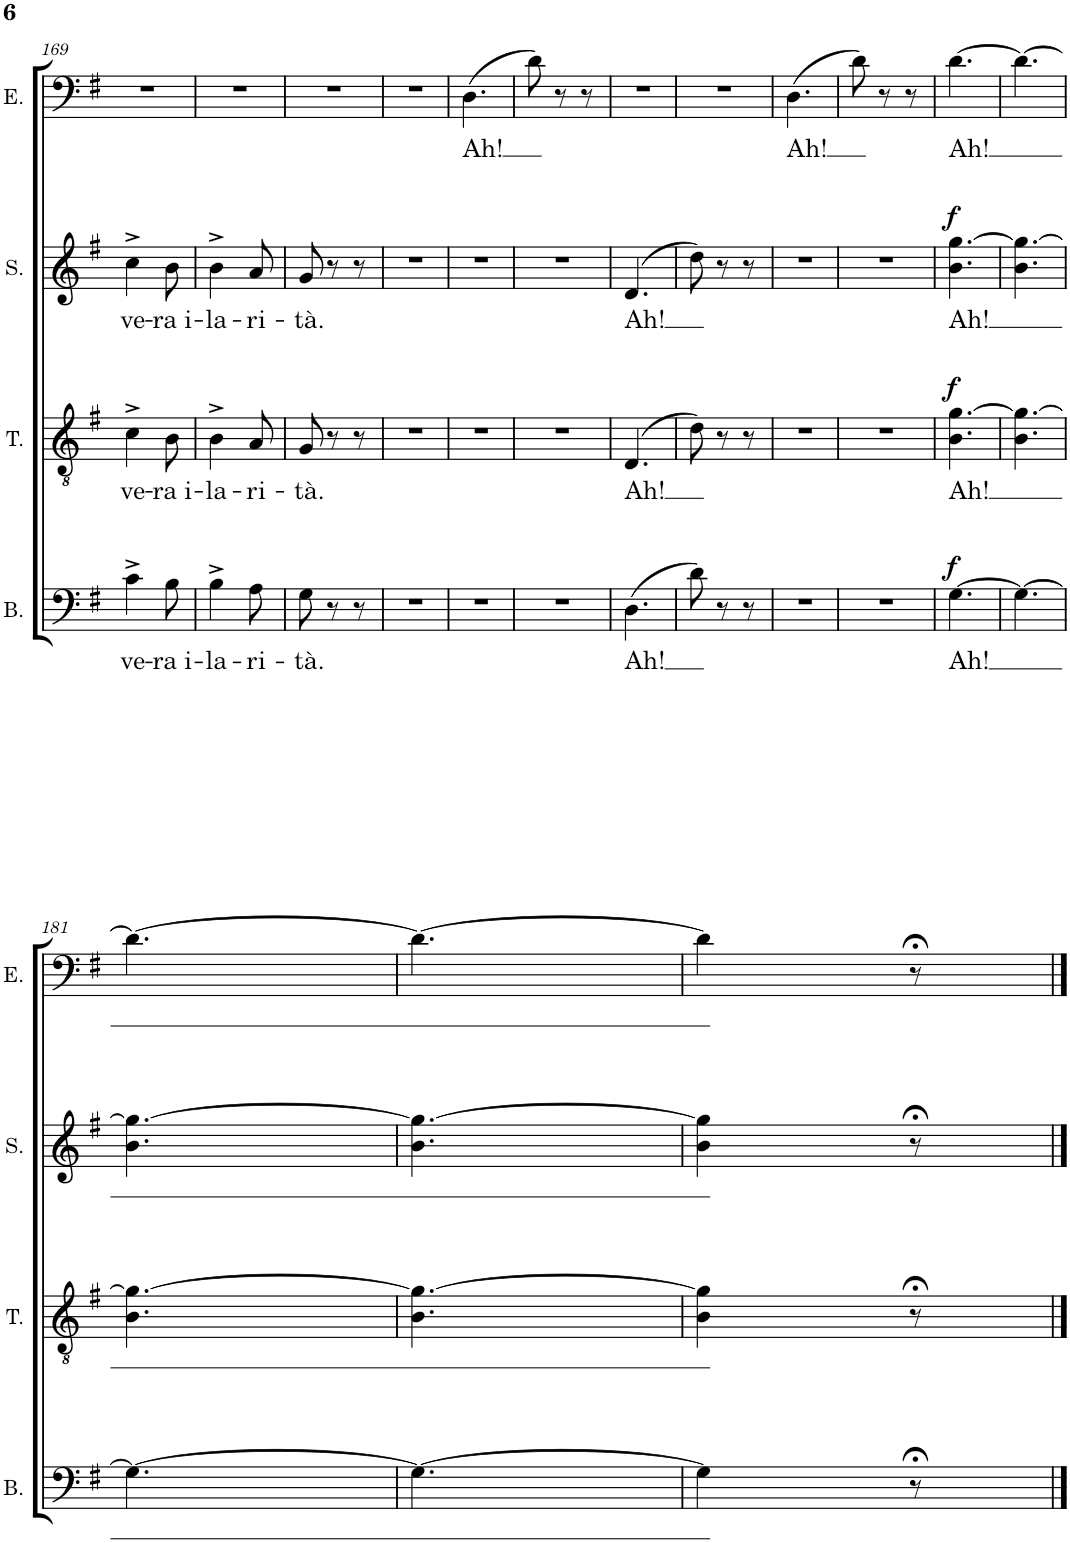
**kern	**text	**dynam	**kern	**text	**dynam	**kern	**text	**dynam	**kern	**text
*part4	*part4	*part4	*part3	*part3	*part3	*part2	*part2	*part2	*part1	*part1
*staff4	*staff4	*staff4	*staff3	*staff3	*staff3	*staff2	*staff2	*staff2	*staff1	*staff1
*I"Bass	*	*	*I"Tenor	*	*	*I"Soprano	*	*	*I"Enrico	*
*I'B.	*	*	*I'T.	*	*	*I'S.	*	*	*I'E.	*
!!LO:PB:g=z
*clefF4	*	*	*clefGv2	*	*	*clefG2	*	*	*clefF4	*
*k[f#]	*	*	*k[f#]	*	*	*k[f#]	*	*	*k[f#]	*
*M3/8	*	*	*M3/8	*	*	*M3/8	*	*	*M3/8	*
=169	=169	=169	=169	=169	=169	=169	=169	=169	=169	=169
!	!LO:LY:b	!	!	!LO:LY:b	!	!	!LO:LY:b	!	!	!
4c^\	ve-	.	4c^\	ve-	.	4cc^\	ve-	.	4.r	.
!	!LO:LY:b	!	!	!LO:LY:b	!	!	!LO:LY:b	!	!	!
8B\	-ra i-	.	8B\	-ra i-	.	8b\	-ra i-	.	.	.
=170	=170	=170	=170	=170	=170	=170	=170	=170	=170	=170
!	!LO:LY:b	!	!	!LO:LY:b	!	!	!LO:LY:b	!	!	!
4B^\	-la-	.	4B^\	-la-	.	4b^\	-la-	.	4.r	.
!	!LO:LY:b	!	!	!LO:LY:b	!	!	!LO:LY:b	!	!	!
8A\	-ri-	.	8A/	-ri-	.	8a/	-ri-	.	.	.
=171	=171	=171	=171	=171	=171	=171	=171	=171	=171	=171
!	!LO:LY:b	!	!	!LO:LY:b	!	!	!LO:LY:b	!	!	!
8G\	-tà.	.	8G/	-tà.	.	8g/	-tà.	.	4.r	.
8r	.	.	8r	.	.	8r	.	.	.	.
8r	.	.	8r	.	.	8r	.	.	.	.
=172	=172	=172	=172	=172	=172	=172	=172	=172	=172	=172
4.r	.	.	4.r	.	.	4.r	.	.	4.r	.
=173	=173	=173	=173	=173	=173	=173	=173	=173	=173	=173
!	!	!	!	!	!	!	!	!	!	!LO:LY:b
4.r	.	.	4.r	.	.	4.r	.	.	(4.D\	Ah!
=174	=174	=174	=174	=174	=174	=174	=174	=174	=174	=174
4.r	.	.	4.r	.	.	4.r	.	.	8d\)	.
.	.	.	.	.	.	.	.	.	8r	.
.	.	.	.	.	.	.	.	.	8r	.
=175	=175	=175	=175	=175	=175	=175	=175	=175	=175	=175
!	!LO:LY:b	!	!	!LO:LY:b	!	!	!LO:LY:b	!	!	!
(>4.D\	Ah!	.	(>4.D/	Ah!	.	(>4.d/	Ah!	.	4.r	.
=176	=176	=176	=176	=176	=176	=176	=176	=176	=176	=176
8d\)	.	.	8d\)	.	.	8dd\)	.	.	4.r	.
8r	.	.	8r	.	.	8r	.	.	.	.
8r	.	.	8r	.	.	8r	.	.	.	.
=177	=177	=177	=177	=177	=177	=177	=177	=177	=177	=177
!	!	!	!	!	!	!	!	!	!	!LO:LY:b
4.r	.	.	4.r	.	.	4.r	.	.	(4.D\	Ah!
=178	=178	=178	=178	=178	=178	=178	=178	=178	=178	=178
4.r	.	.	4.r	.	.	4.r	.	.	8d\)	.
.	.	.	.	.	.	.	.	.	8r	.
.	.	.	.	.	.	.	.	.	8r	.
=179	=179	=179	=179	=179	=179	=179	=179	=179	=179	=179
!	!LO:LY:b	!LO:DY:a	!	!LO:LY:b	!LO:DY:a	!	!LO:LY:b	!LO:DY:a	!	!LO:LY:b
[4.G\	Ah!	f	4.B\ [4.g\	Ah!	f	4.b\ [4.gg\	Ah!	f	[4.d\	Ah!
=180	=180	=180	=180	=180	=180	=180	=180	=180	=180	=180
4.G\_	.	.	4.B\ 4.g\_	.	.	4.b\ 4.gg\_	.	.	4.d\_	.
!!LO:LB:g=z
=181	=181	=181	=181	=181	=181	=181	=181	=181	=181	=181
4.G\_	.	.	4.B\ 4.g\_	.	.	4.b\ 4.gg\_	.	.	4.d\_	.
=182	=182	=182	=182	=182	=182	=182	=182	=182	=182	=182
4.G\_	.	.	4.B\ 4.g\_	.	.	4.b\ 4.gg\_	.	.	4.d\_	.
=183	=183	=183	=183	=183	=183	=183	=183	=183	=183	=183
4G\]	.	.	4B\ 4g\]	.	.	4b\ 4gg\]	.	.	4d\]	.
8r;<	.	.	8r;<	.	.	8r;<	.	.	8r;<	.
==	==	==	==	==	==	==	==	==	==	==
*-	*-	*-	*-	*-	*-	*-	*-	*-	*-	*-
